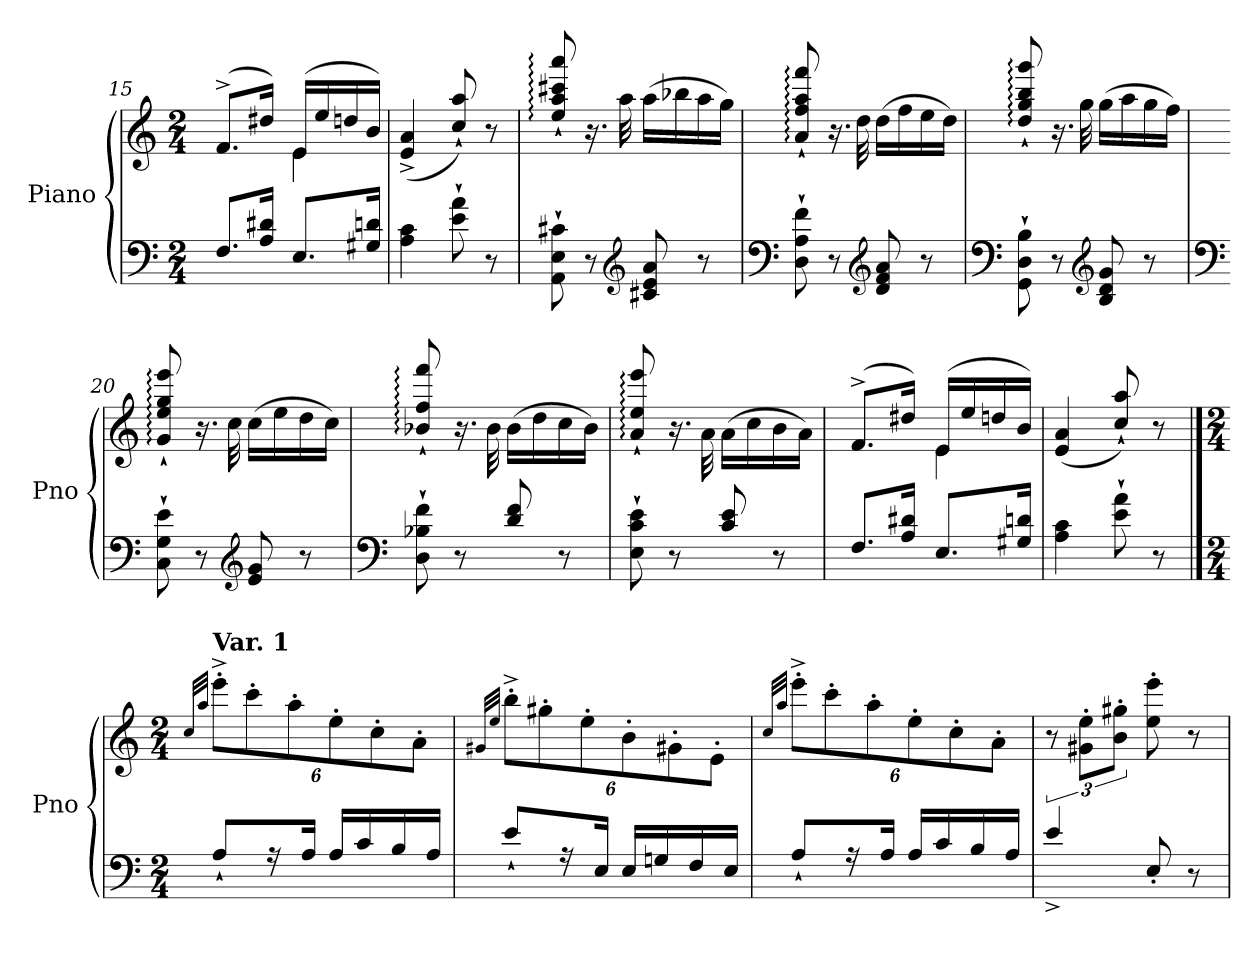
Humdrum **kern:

**kern	**kern
*part1	*part1
*staff2	*staff1
*I"Piano	*
*I'Pno	*
!!LO:LB:g=z
*clefF4	*clefG2
*k[]	*k[]
*M2/4	*M2/4
=15	=15
*^	*^
8.F/L	4F\yy	(8.f^/L	4f\yy
16A/ 16d#X/Jk	.	16dd#X/Jk)	.
8.E/L	4E\yy	(16e/LL	4e\
.	.	16ee/	.
.	.	16ddn/	.
16G#X/ 16dn/Jk	.	16b/JJ)	.
*v	*v	*	*
*	*v	*v
=16	=16
4A\ 4c\	(4e/^ 4a/^
8e\` 8a\`	8cc/` 8aa/`)
8r	8r
=17	=17
8AA\` 8E\` 8c#X\`	8ee/:` 8aa/:` 8ccc#X/:` 8aaa/:`
8r	16.r
.	32aa\
*clefG2	*
8c#X/ 8e/ 8a/	(16aa\LL
.	16bb-X\
8r	16aa\
.	16gg\JJ)
=18	=18
*clefF4	*
8D\` 8A\` 8f\`	8a/:` 8ff/:` 8aa/:` 8fff/:`
8r	16.r
.	32dd\
*clefG2	*
8d/ 8f/ 8a/	(16dd\LL
.	16ff\
8r	16ee\
.	16dd\JJ)
=19	=19
*clefF4	*
8GG\` 8D\` 8B\`	8dd/:` 8gg/:` 8bb/:` 8ggg/:`
8r	16.r
.	32gg\
*clefG2	*
8B/ 8d/ 8g/	(16gg\LL
.	16aa\
8r	16gg\
.	16ff\JJ)
!!LO:LB:g=z
=20	=20
*clefF4	*
8C\` 8G\` 8e\`	8g/:` 8ee/:` 8gg/:` 8eee/:`
8r	16.r
.	32cc\
*clefG2	*
8e/ 8g/	(16cc\LL
.	16ee\
8r	16dd\
.	16cc\JJ)
=21	=21
*clefF4	*
8D\` 8B-X\` 8f\`	8b-X/:` 8ff/:` 8fff/:`
8r	16.r
.	32b-\
8d/ 8f/	(16b-\LL
.	16dd\
8r	16cc\
.	16b-\JJ)
=22	=22
8E\` 8c\` 8e\`	8a/:` 8ee/:` 8eee/:`
8r	16.r
.	32a\
8c/ 8e/	(16a\LL
.	16cc\
8r	16b\
.	16a\JJ)
=23	=23
*^	*^
8.F/L	4F\yy	(8.f^/L	4f\yy
16A/ 16d#X/Jk	.	16dd#X/Jk)	.
8.E/L	4E\yy	(16e/LL	4e\
.	.	16ee/	.
.	.	16ddn/	.
16G#X/ 16dn/Jk	.	16b/JJ)	.
*v	*v	*	*
*	*v	*v
=24	=24
4A\ 4c\	(4e/ 4a/
8e\` 8a\`	8cc/` 8aa/`)
8r	8r
!!LO:PB:g=z
==25	==25
*M2/4	*M2/4
.	32qcc/LLL
.	32qaa/JJJ
*	*Xbrackettup
!	!LO:TX:a:B:t=Var. 1
8A`/L	12eee'^\L
.	12ccc'\
16rA	.
.	12aa'\
16A/Jk	.
16A/LL	12ee'\
16c/	.
.	12cc'\
16B/	.
.	12a'\J
16A/JJ	.
=26	=26
.	32qg#X/LLL
.	32qee/JJJ
8e`/L	12bb'^\L
.	12gg#X'\
16rA	.
.	12ee'\
16E/Jk	.
16E/LL	12b'\
16Gn/	.
.	12g#'\
16F/	.
.	12e'\J
16E/JJ	.
=27	=27
.	32qcc/LLL
.	32qaa/JJJ
8A`/L	12eee'^\L
.	12ccc'\
16rA	.
.	12aa'\
16A/Jk	.
16A/LL	12ee'\
16c/	.
.	12cc'\
16B/	.
.	12a'\J
16A/JJ	.
=28	=28
*	*brackettup
4e^/	12r
.	12g#X\' 12ee\'L
.	12b\' 12gg#X\'J
8E'/	8ee\' 8eee\'
8r	8r
=	=
*-	*-
